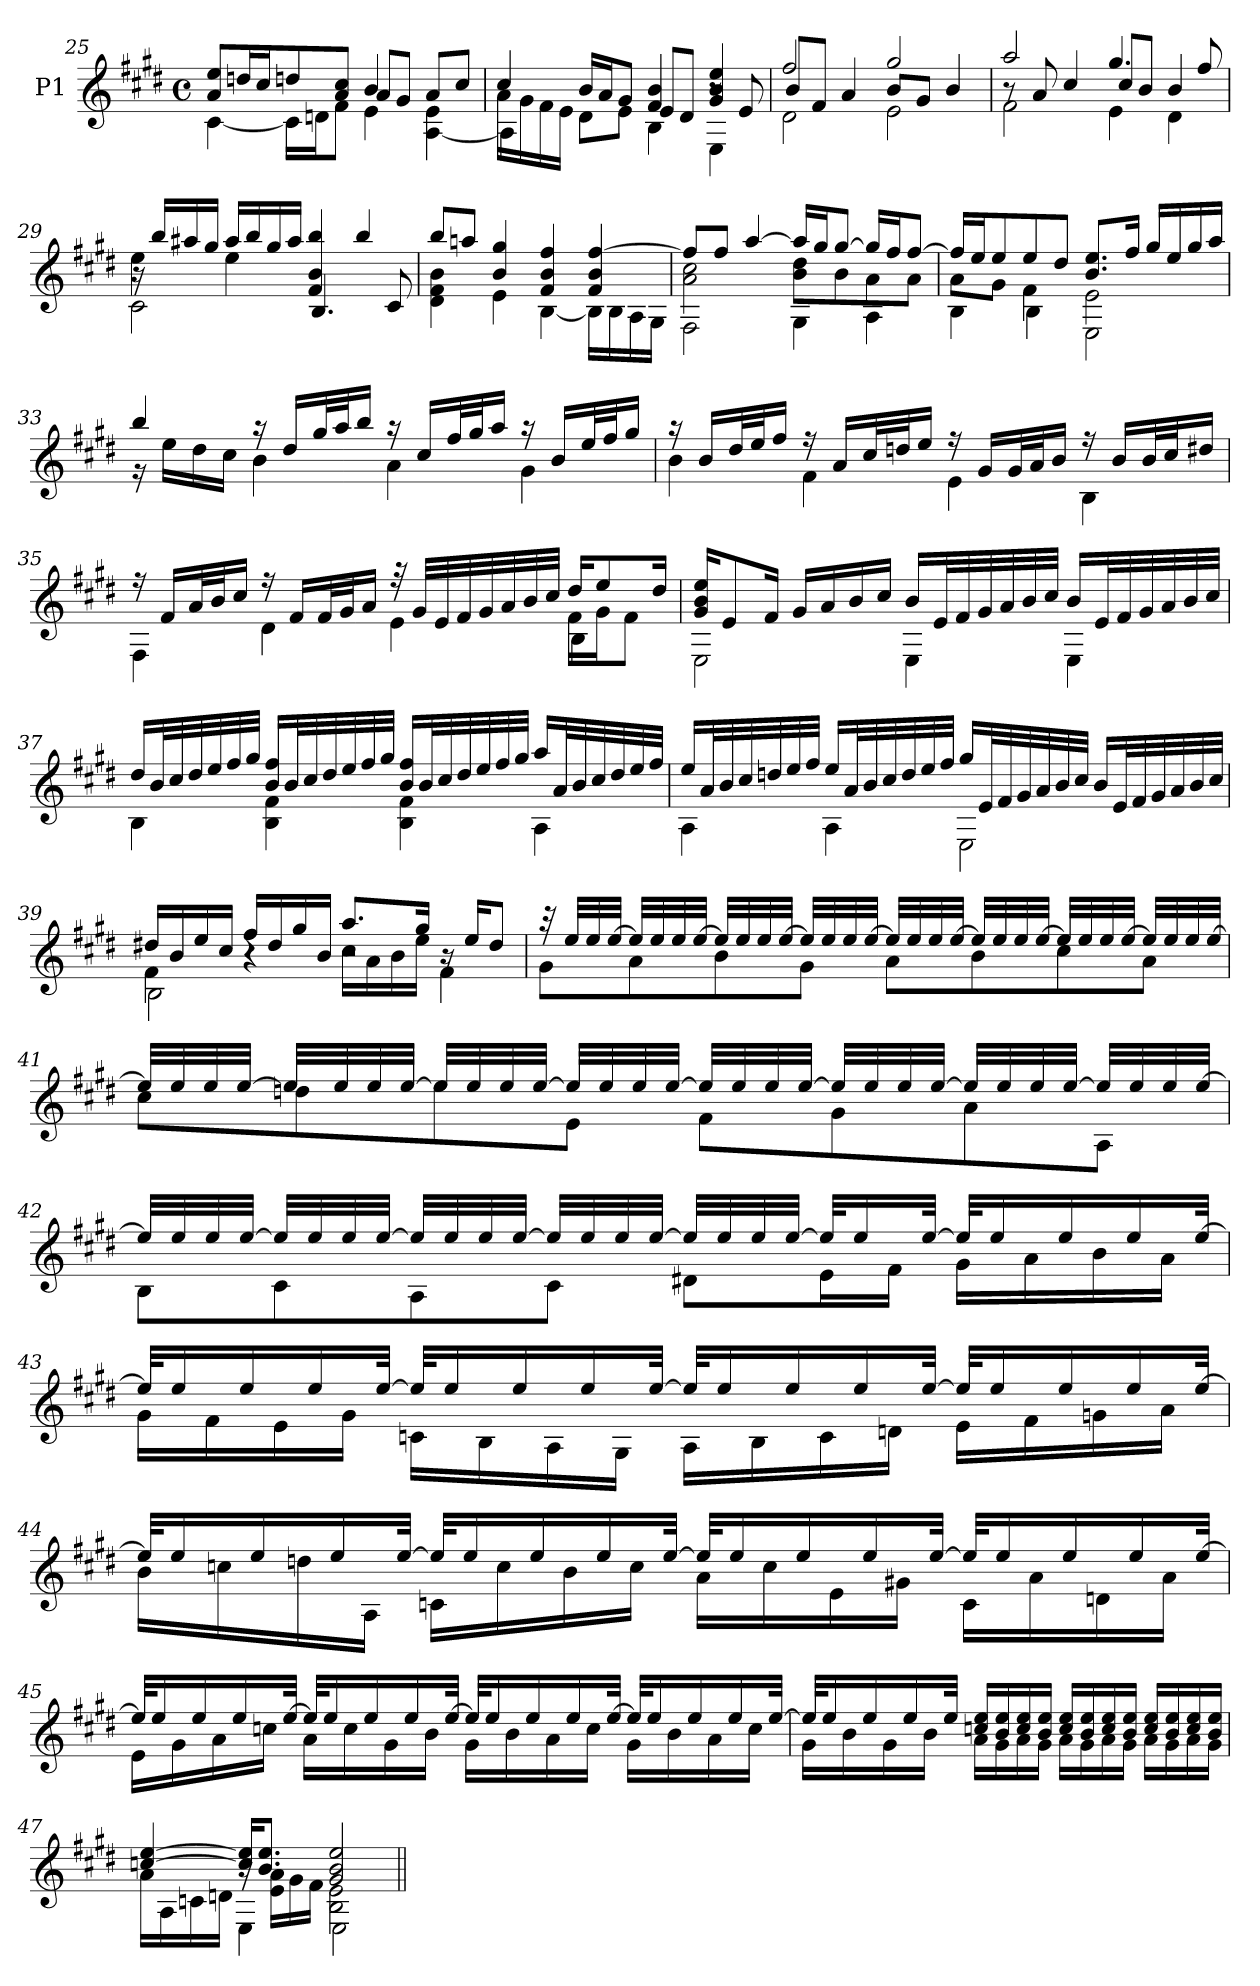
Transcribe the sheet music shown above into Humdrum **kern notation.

**kern
*part1
*staff1
*I"P1
*clefG2
*ITrd7c12
*k[f#c#g#d#]
*E:
*M4/4
*met(c)
=25
*^
*	*^
8Ai/ 8eiL	[4C#i\	2ryy
16dni/L	.	.
16c#i/J	.	.
8dni/	16C#i\LL]	.
.	16Dni\J	.
8Ai/ 8c#iJ	8F#i\J	.
4Bi/	8Ai/L	4Ei\
.	8G#i/J	.
8Ai/L	[4AAi\ 4Ei	4ryy
8c#i/J	.	.
=26	=26	=26
4c#i/	16Ai\LL	4AAi\]
.	16G#i\	.
.	16F#i\	.
.	16Ei\JJ	.
16Bi/LL	8D#i\L	4ryy
16Ai/J	.	.
8G#i/J	8Ei\J	.
4F#i/ 4Bi	8Ei/L	4BBi\
.	8D#i/J	.
4G#i/ 4Bi 4ei	8r	4EEi\
.	8Ei/	.
=27	=27	=27
2f#i/	8Bi/L	2D#i\
.	8F#i/J	.
.	4Ai/	.
2g#i/	8Bi/L	2Ei\
.	8G#i/J	.
.	4Bi/	.
!!LO:LB:g=z	!!	!!
=28	=28	=28
2ai/	8r	2F#i\
.	8Ai/	.
.	4c#i/	.
4.g#i/	8c#i/L	4Ei\
.	8Bi/J	.
.	4Bi/	4D#i\
8f#i/	.	.
=29	=29	=29
16r	4ei\	2C#i\
16bi/LL	.	.
16a#Xi/	.	.
16g#i/JJ	.	.
16a#i/LL	4ei\	.
16bi/	.	.
16g#i/	.	.
16a#i/JJ	.	.
4F#i/ 4Bi 4bi	2ryy	4.BBi/
4bi/	.	.
.	.	8C#i/
*	*v	*v
=30	=30
8bi/L	4D#i\ 4F#i 4Bi
8ani/J	.
4Bi/ 4g#i	4Ei\
4F#i/ 4Bi 4f#i	[4BBi\
4F#i/ 4Bi [4f#i	16BBi\LL]
.	16BBi\
.	16AAi\
.	16GG#i\JJ
=31	=31
*	*^
8f#i/L]	2Ai\ 2c#i	2FF#i\
8f#i/J	.	.
[4ai/	.	.
16ai/LL]	8Bi\ 8d#iL	4GG#i\
16g#i/J	.	.
[8g#i/J	8Bi\	.
16g#i/LL]	8Ai\	4AAi\
16f#i/J	.	.
[8f#i/J	8Ai\J	.
!!LO:LB:g=z	!!	!!
=32	=32	=32
16f#i/LL]	8Ai\L	4BBi\
16ei/J	.	.
8ei/	8G#i\J	.
8ei/	4F#i\	4BBi\
8d#i/J	.	.
8.Bi/ 8.eiL	2Ei\	2EEi\
16f#i/Jk	.	.
16g#i/LL	.	.
16ei/	.	.
16g#i/	.	.
16ai/JJ	.	.
*	*v	*v
=33	=33
4bi/	16r
.	16ei\LL
.	16d#i\
.	16c#i\JJ
16r	4Bi\
16d#i/LL	.
32g#i/L	.
32ai/J	.
16bi/JJ	.
16r	4Ai\
16c#i/LL	.
32f#i/L	.
32g#i/J	.
16ai/JJ	.
16r	4G#i\
16Bi/LL	.
32ei/L	.
32f#i/J	.
16g#i/JJ	.
=34	=34
16r	4Bi\
16Bi/LL	.
32d#i/L	.
32ei/J	.
16f#i/JJ	.
16r	4F#i\
16Ai/LL	.
32c#i/L	.
32dni/J	.
16ei/JJ	.
16r	4Ei\
16G#i/LL	.
32G#i/L	.
32Ai/J	.
16Bi/JJ	.
16r	4BBi\
16Bi/LL	.
32Bi/L	.
32c#i/J	.
16d#Xi/JJ	.
!!LO:PB:g=z	!!
=35	=35
*	*^
16r	4FF#i\	2ryy
16F#i/LL	.	.
32Ai/L	.	.
32Bi/J	.	.
16c#i/JJ	.	.
16r	4D#i\	.
16F#i/LL	.	.
32F#i/L	.	.
32G#i/J	.	.
16Ai/JJ	.	.
32r	4Ei\	4ryy
32G#i/LLL	.	.
32Ei/	.	.
32F#i/	.	.
32G#i/	.	.
32Ai/	.	.
32Bi/	.	.
32c#i/JJJ	.	.
16d#i/KL	16F#i\LL	4BBi\
8ei/	16G#i\J	.
.	8F#i\J	.
16d#i/Jk	.	.
*	*v	*v
=36	=36
16G#i/ 16Bi 16eiKL	2EEi\
8Ei/	.
16F#i/Jk	.
16G#i/LL	.
16Ai/	.
16Bi/	.
16c#i/JJ	.
16Bi/LL	4EEi\
32Ei/L	.
32F#i/	.
32G#i/	.
32Ai/	.
32Bi/	.
32c#i/JJJ	.
16Bi/LL	4EEi\
32Ei/L	.
32F#i/	.
32G#i/	.
32Ai/	.
32Bi/	.
32c#i/JJJ	.
!!LO:LB:g=z	!!
=37	=37
16d#i/LL	4BBi\
32Bi/L	.
32c#i/	.
32d#i/	.
32ei/	.
32f#i/	.
32g#i/JJJ	.
16Bi/ 16f#iLL	4BBi\ 4F#i
32Bi/L	.
32c#i/	.
32d#i/	.
32ei/	.
32f#i/	.
32g#i/JJJ	.
16Bi/ 16f#iLL	4BBi\ 4F#i
32Bi/L	.
32c#i/	.
32d#i/	.
32ei/	.
32f#i/	.
32g#i/JJJ	.
16ai/LL	4AAi\
32Ai/L	.
32Bi/	.
32c#i/	.
32d#i/	.
32ei/	.
32f#i/JJJ	.
=38	=38
16ei/LL	4AAi\
32Ai/L	.
32Bi/	.
32c#i/	.
32dni/	.
32ei/	.
32f#i/JJJ	.
16ei/LL	4AAi\
32Ai/L	.
32Bi/	.
32c#i/	.
32di/	.
32ei/	.
32f#i/JJJ	.
16g#i/LL	2EEi\
32Ei/L	.
32F#i/	.
32G#i/	.
32Ai/	.
32Bi/	.
32c#i/JJJ	.
16Bi/LL	.
32Ei/L	.
32F#i/	.
32G#i/	.
32Ai/	.
32Bi/	.
32c#i/JJJ	.
!!LO:LB:g=z	!!
=39	=39
*	*^
16d#Xi/LL	4F#i\	2BBi\
16Bi/	.	.
16ei/	.	.
16c#i/JJ	.	.
16f#i/LL	4r	.
16d#i/	.	.
16g#i/	.	.
16Bi/JJ	.	.
8.ai/L	16c#i\LL	2r
.	16Ai\	.
.	16Bi\	.
16g#i/Jk	16ei\JJ	.
16r	4F#i\	.
16ei/KL	.	.
8d#i/J	.	.
*	*v	*v
=40	=40
32r	8G#i\L
32ei/LLL	.
32ei/	.
[32ei/JJJ	.
32ei/LLL]	8Ai\
32ei/	.
32ei/	.
[32ei/JJJ	.
32ei/LLL]	8Bi\
32ei/	.
32ei/	.
[32ei/JJJ	.
32ei/LLL]	8G#i\J
32ei/	.
32ei/	.
[32ei/JJJ	.
32ei/LLL]	8Ai\L
32ei/	.
32ei/	.
[32ei/JJJ	.
32ei/LLL]	8Bi\
32ei/	.
32ei/	.
[32ei/JJJ	.
32ei/LLL]	8c#i\
32ei/	.
32ei/	.
[32ei/JJJ	.
32ei/LLL]	8Ai\J
32ei/	.
32ei/	.
[32ei/JJJ	.
!!LO:LB:g=z	!!
=41	=41
32ei/LLL]	8c#i\L
32ei/	.
32ei/	.
[32ei/JJJ	.
32ei/LLL]	8dni\
32ei/	.
32ei/	.
[32ei/JJJ	.
32ei/LLL]	8ei\
32ei/	.
32ei/	.
[32ei/JJJ	.
32ei/LLL]	8Ei\J
32ei/	.
32ei/	.
[32ei/JJJ	.
32ei/LLL]	8F#i\L
32ei/	.
32ei/	.
[32ei/JJJ	.
32ei/LLL]	8G#i\
32ei/	.
32ei/	.
[32ei/JJJ	.
32ei/LLL]	8Ai\
32ei/	.
32ei/	.
[32ei/JJJ	.
32ei/LLL]	8AAi\J
32ei/	.
32ei/	.
[32ei/JJJ	.
!!LO:LB:g=z	!!
=42	=42
32ei/LLL]	8BBi\L
32ei/	.
32ei/	.
[32ei/JJJ	.
32ei/LLL]	8C#i\
32ei/	.
32ei/	.
[32ei/JJJ	.
32ei/LLL]	8AAi\
32ei/	.
32ei/	.
[32ei/JJJ	.
32ei/LLL]	8C#i\J
32ei/	.
32ei/	.
[32ei/JJJ	.
32ei/LLL]	8D#Xi\L
32ei/	.
32ei/	.
[32ei/JJJ	.
32ei/KLL]	16Ei\L
16ei/	.
.	16F#i\JJ
[32ei/JJk	.
32ei/KLL]	16G#i\LL
16ei/	.
.	16Ai\
16ei/	.
.	16Bi\
16ei/	.
.	16Ai\JJ
[32ei/JJk	.
!!LO:LB:g=z	!!
=43	=43
32ei/KLL]	16G#i\LL
16ei/	.
.	16F#i\
16ei/	.
.	16Ei\
16ei/	.
.	16G#i\JJ
[32ei/JJk	.
32ei/KLL]	16Cni\LL
16ei/	.
.	16BBi\
16ei/	.
.	16AAi\
16ei/	.
.	16GG#i\JJ
[32ei/JJk	.
32ei/KLL]	16AAi\LL
16ei/	.
.	16BBi\
16ei/	.
.	16Ci\
16ei/	.
.	16Dni\JJ
[32ei/JJk	.
32ei/KLL]	16Ei\LL
16ei/	.
.	16F#i\
16ei/	.
.	16Gni\
16ei/	.
.	16Ai\JJ
[32ei/JJk	.
!!LO:LB:g=z	!!
=44	=44
32ei/KLL]	16Bi\LL
16ei/	.
.	16cni\
16ei/	.
.	16dni\
16ei/	.
.	16AAi\JJ
[32ei/JJk	.
32ei/KLL]	16Cni\LL
16ei/	.
.	16ci\
16ei/	.
.	16Bi\
16ei/	.
.	16ci\JJ
[32ei/JJk	.
32ei/KLL]	16Ai\LL
16ei/	.
.	16ci\
16ei/	.
.	16Ei\
16ei/	.
.	16G#Xi\JJ
[32ei/JJk	.
32ei/KLL]	16Ci\LL
16ei/	.
.	16Ai\
16ei/	.
.	16Dni\
16ei/	.
.	16Ai\JJ
[32ei/JJk	.
!!LO:LB:g=z	!!
=45	=45
32ei/KLL]	16Ei\LL
16ei/	.
.	16G#i\
16ei/	.
.	16Ai\
16ei/	.
.	16cni\JJ
[32ei/JJk	.
32ei/KLL]	16Ai\LL
16ei/	.
.	16ci\
16ei/	.
.	16G#i\
16ei/	.
.	16Bi\JJ
[32ei/JJk	.
32ei/KLL]	16G#i\LL
16ei/	.
.	16Bi\
16ei/	.
.	16Ai\
16ei/	.
.	16ci\JJ
[32ei/JJk	.
32ei/KLL]	16G#i\LL
16ei/	.
.	16Bi\
16ei/	.
.	16Ai\
16ei/	.
.	16ci\JJ
[32ei/JJk	.
!!LO:LB:g=z	!!
=46	=46
32ei/KLL]	16G#i\LL
16ei/	.
.	16Bi\
16ei/	.
.	16G#i\
16ei/	.
.	16Bi\JJ
32ei/JJk	.
16cni/ 16eiLL	16Ai\LL
16Bi/ 16ei	16G#i\
16ci/ 16ei	16Ai\
16Bi/ 16eiJJ	16G#i\JJ
16ci/ 16eiLL	16Ai\LL
16Bi/ 16ei	16G#i\
16ci/ 16ei	16Ai\
16Bi/ 16eiJJ	16G#i\JJ
16ci/ 16eiLL	16Ai\LL
16Bi/ 16ei	16G#i\
16ci/ 16ei	16Ai\
16Bi/ 16eiJJ	16G#i\JJ
=47	=47
*	*^
[4cni/ [4ei	16Ai\LL	4ryy
.	16AAi\	.
.	16Cni\	.
.	16Dni\JJ	.
16ci/] 16ei]KL	16r	4EEi\
8.Bi/ 8.eiJ	16Ei\ 16AiLL	.
.	16G#i\	.
.	16F#i\JJ	.
2G#i/ 2Bi 2ei	2BBi\ 2Ei	2EEi\
*v	*v	*v
=||
*-
